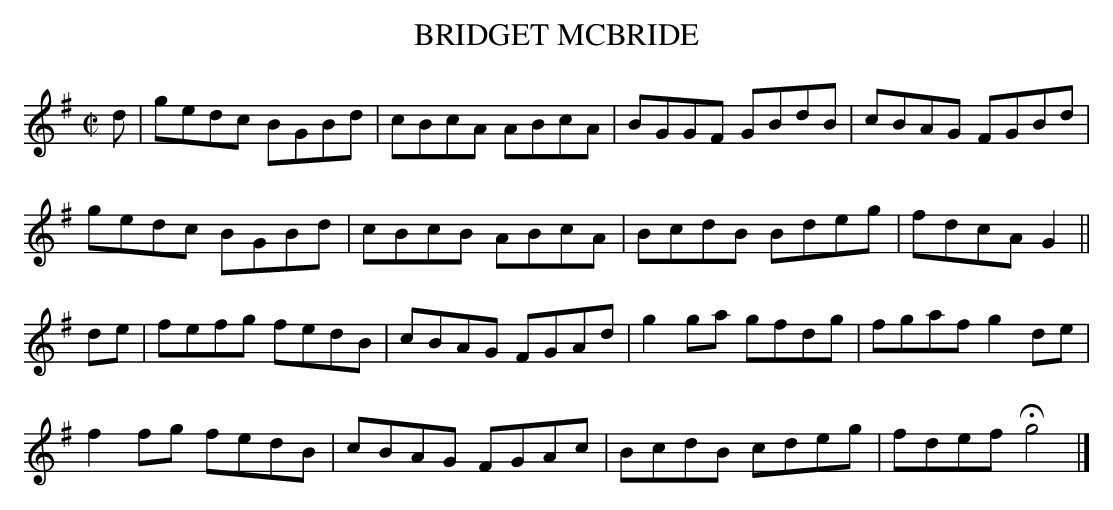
X:1
T:BRIDGET MCBRIDE
M:C|
L:1/8
K:G
d|gedc BGBd|cBcA ABcA|BGGF GBdB|cBAG FGBd|
gedc BGBd|cBcB ABcA|BcdB Bdeg|fdcA G2||
de|fefg fedB|cBAG FGAd|g2ga gfdg|fgaf g2de|
f2fg fedB|cBAG FGAc|BcdB cdeg|fdef Hg4|]
